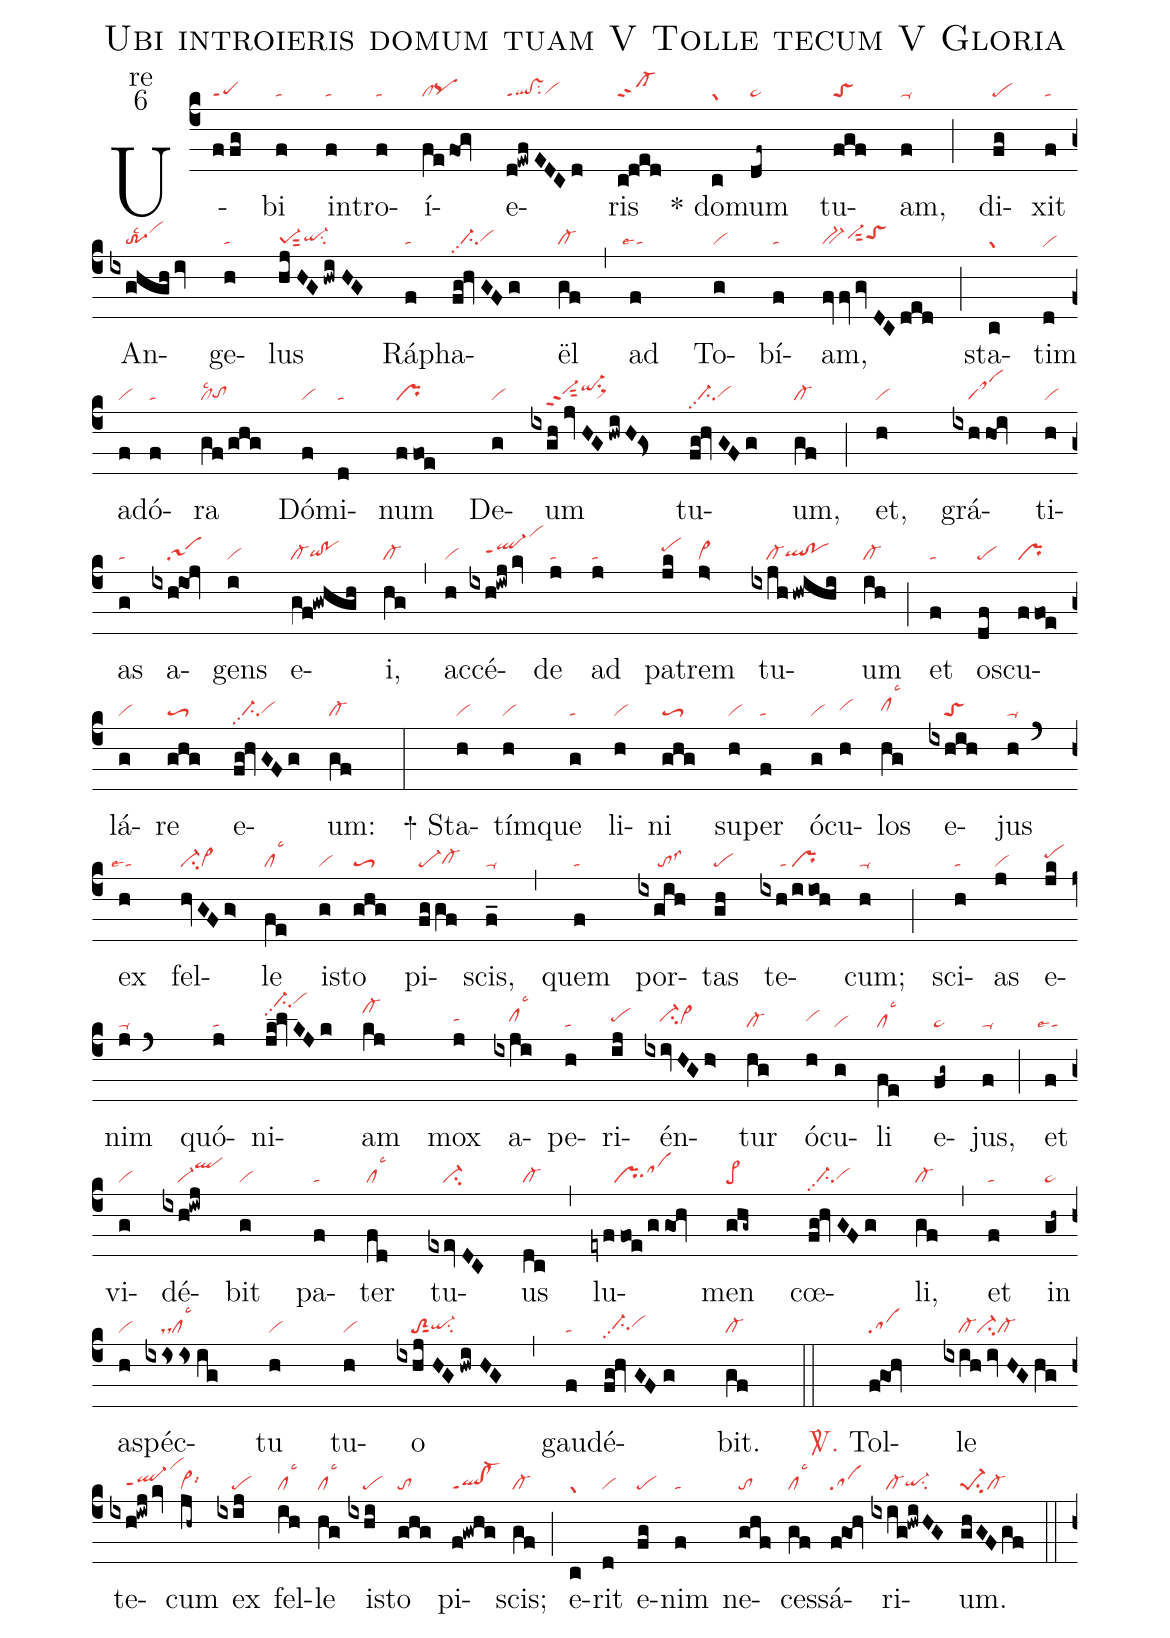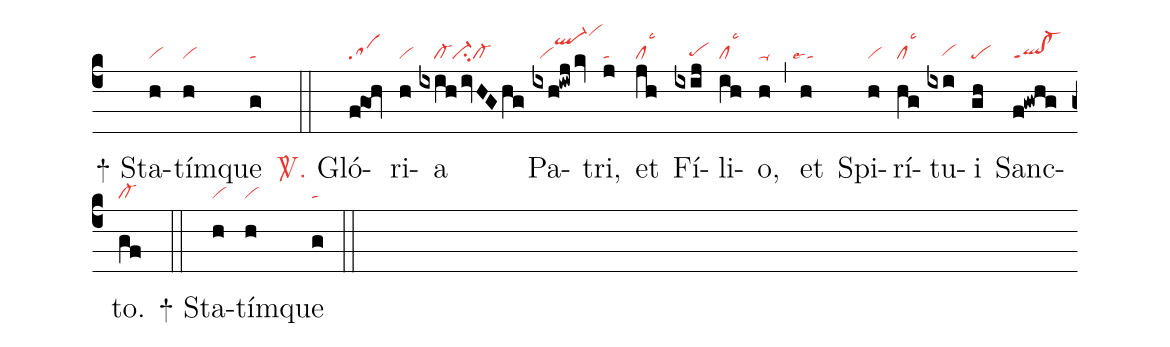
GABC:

name:Ubi introieris domum tuam V Tolle tecum V Gloria;
office-part:re;
mode:6;
nabc-lines:1;
%%
(c4) U(ffg|scG)bi(f|ta) in(f|ta)tro(f|ta)í(fefog|clpqhg)e(d!ewfEDCd|ql!vssu2ppt1vihg)ris(c!ded|cl-ppt2) <sp>*</sp> do(c|gr)mum(df~|pe~) tu(fgf|toS)am,(f|ta-) (;) di(fg|pe)xit(fz|ta)
An(ixghgh/iv|////tr-3lsc2vihj)ge(h|ta)lus(hjHG/hwiHG|pe-1sut2qi-hgsu2) Rá(f|ta)pha(fg!hvGFg|//ci-pp2vihg)ël(gf|cl-) (,) ad(f|``talse1) To(g|vi)bí(f|ta)am,(fvfvgvDCded|bv-vi-hhsut2toShh) (;) sta(c|gr)tim(dz|vihe) ad(f|vi)ó(f|ta)ra(gf/ghg|cllsc2tohg) Dó(f|vi)mi(d|ta)num(ffoe|pr) De(g|vi)um(ixghjvHG/hwiH!Gs>|////vi-hhppt2sut2qi-hisu1sux1) tu(fg!hvGFg|//ci-pp2vihg)um,(gf|cl-) (;) et,(h|vi) grá(ixhhoi|////saM)ti(hz|vi)as(g|ta) a(ixh!ioj|////sa1)gens(i|vi) e(gf!gwhgh|cl-qihg!pohg)i,(hg|cl-) (,) ac(h|vi)cé(ixh!iwj/kv|////ql-hhppt1vihn)de(j|ta) ad(j|ta) pa(jk|pehi)trem(j>|vi>) tu(ixjh/hwihi|////cl-qlhg!pohg)um(ih|cl-) (;) et(f|ta) o(df|pe)scu(ffoe|pr)lá(g|vi)re(ghg|toS3) e(fg!hvGFg|//ci-pp2vihg)um:(gf|cl-) (:)

<sp>+</sp> Sta(h|vi)tím(h|vi)que(g|ta) li(h|vi)ni(ghg|toS3) su(h|vi)per(f|ta) ó(g|vi)cu(h|vihh)los(hg|clhhlsc3) e(ixhih|////toS)jus(h`|ta-) ex(h|``talse1) fel(hvGFg>|ci-vi>)le(fe|cllsc3) i(g|vi)sto(ghg|toS3) pi(fggf|pe-cl-hg)scis,(f_|ta-) (,) quem(f|ta) por(ixgih|/////tolss3)tas(gh|pe) te(ixh/iioh|/////ta/pr)cum;(h|ta-) (;) sci(h|ta)as(j|vi) e(jk|pehi)nim(j`|ta-) quó(j|ta)ni(jk!lvKJk|//ci-hmpp2vihn)am(kj|cl-hk) mox(j|tahh) a(ixji|////clhhlsc3)pe(h|ta)ri(ij|pehh)én(ixivHGh>|////ci-hhvi>hg)tur(hg|cl-) ó(h|vihh)cu(g|vi)li(fe|cllsc3) e(fg~|pe~)jus,(f|ta-) (;) et(f|``talse1) vi(g|vi)dé(ixh!iwj|////vi-qlhk)bit(g|vi) pa(f|ta)ter(fd|cllsc3) tu(exevDC|////ci-)us(dc|cl-) (,) lu(eyffoeggoh|//////prsahh)men(ghg~|pe>) cœ(fg!hvGFg|//ci-pp2vihg)li,(gf|cl-) (,) et(f|ta) in(gh~z|pe~) a(h|vi)spéc(ixissig|////dscllsc3)tu(h|vi) tu(h|vi)o(ixhjHG/hwiHG|////toS2sut1qi-hgsu2) (,) gau(f|ta)dé(fg!hvGFg|//ci-hgpp2vihh)bit.(gf|cl-) (::)

<c><sp>V/</sp>.</c> Tol(f!goh|sa)le(ixih/ivHGhgz|////cl-ci-cl-) te(ixh!iwj/kv|////ql-hgppt1vihm)cum(jh~|vi>lsi6) ex(ixij|////pe) fel(ih|cllsc3)le(hg|cllsc3) i(ixhi|////pe)sto(ghg|to) pi(f!gwhg|ql!cl-ppt1)scis;(gf|cl-) (;) e(c|gr)rit(d|vi) e(fg|pe)nim(f|ta) ne(ghf|to)ces(gf|cllsc3)sá(f!goh|sa)ri(ixig!hwiHG|////cl-qi-hgsu2)um.(ghGFgf|pe-1su2cl-) (::)
<sp>+</sp> Sta(h|vi)tím(h|vi)que(g|ta) (::)

<c><sp>V/</sp>.</c> Gló(f!goh|sa)ri(h|vi)a(ixih/ivHGhg|////cl-ci-cl-) Pa(ixh!iwj/kv|//viql-hkvihn)tri,(j|ta) et(jh|cllsc3) Fí(ixij|////pehg)li(ih|cllsc3)o,(h|ta-) (,)  et(h|``talse1) Spi(h|vi)rí(hg|cllsc3)tu(ixi|////vihg)i(gh|pe) Sanc(f!gwhg|ql!cl-ppt1)to.(gf|cl-) (::)
<sp>+</sp> Sta(h|vi)tím(h|vi)que(g|ta) (::)
